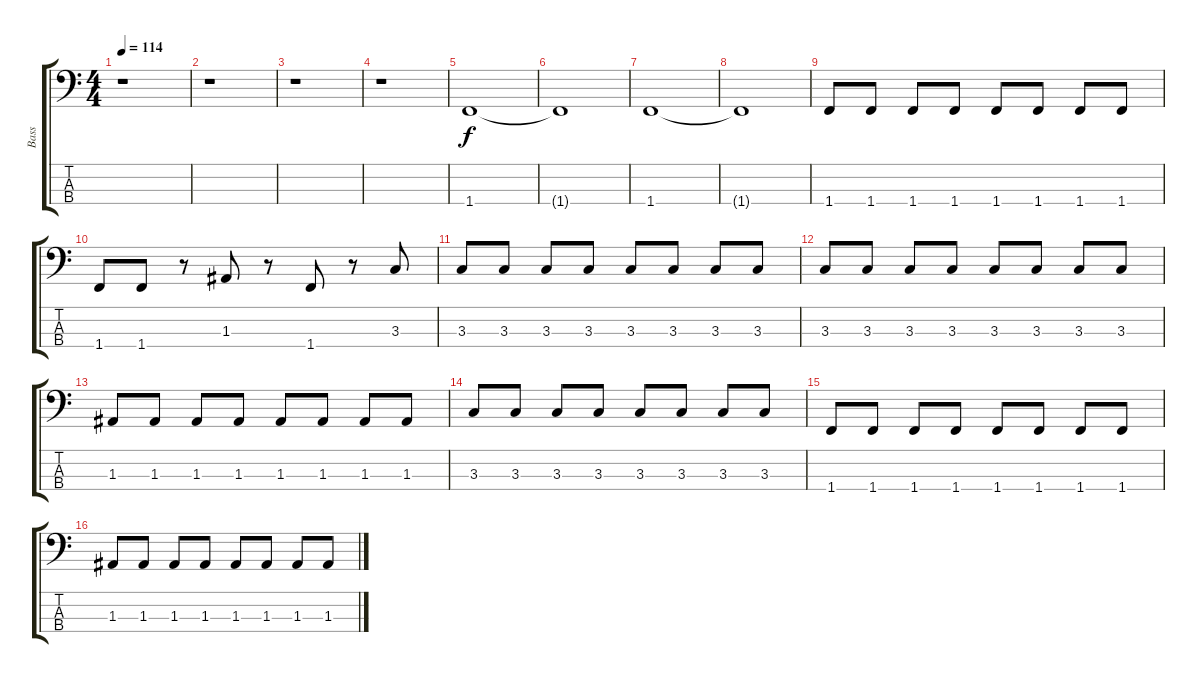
\track ("Bass" "Bass") {instrument electricbassfinger}
\staff {score tabs}
\tuning (G2 D2 A1 E1) {hide}
\ts (4 4)
\tempo 114
\clef f4
\ks c
r.1{dy f instrument electricbassfinger} |
r.1 |
r.1 |
r.1 |
1.4.1 |
1.4{t}.1 |
1.4.1 |
1.4{t}.1 |
1.4.8 1.4.8 1.4.8 1.4.8 1.4.8 1.4.8 1.4.8 1.4.8 |
1.4.8 1.4.8 r.8 1.3.8 r.8 1.4.8 r.8 3.3.8 |
3.3.8 3.3.8 3.3.8 3.3.8 3.3.8 3.3.8 3.3.8 3.3.8 |
3.3.8 3.3.8 3.3.8 3.3.8 3.3.8 3.3.8 3.3.8 3.3.8 |
1.3.8 1.3.8 1.3.8 1.3.8 1.3.8 1.3.8 1.3.8 1.3.8 |
3.3.8 3.3.8 3.3.8 3.3.8 3.3.8 3.3.8 3.3.8 3.3.8 |
1.4.8 1.4.8 1.4.8 1.4.8 1.4.8 1.4.8 1.4.8 1.4.8 |
1.3.8 1.3.8 1.3.8 1.3.8 1.3.8 1.3.8 1.3.8 1.3.8
